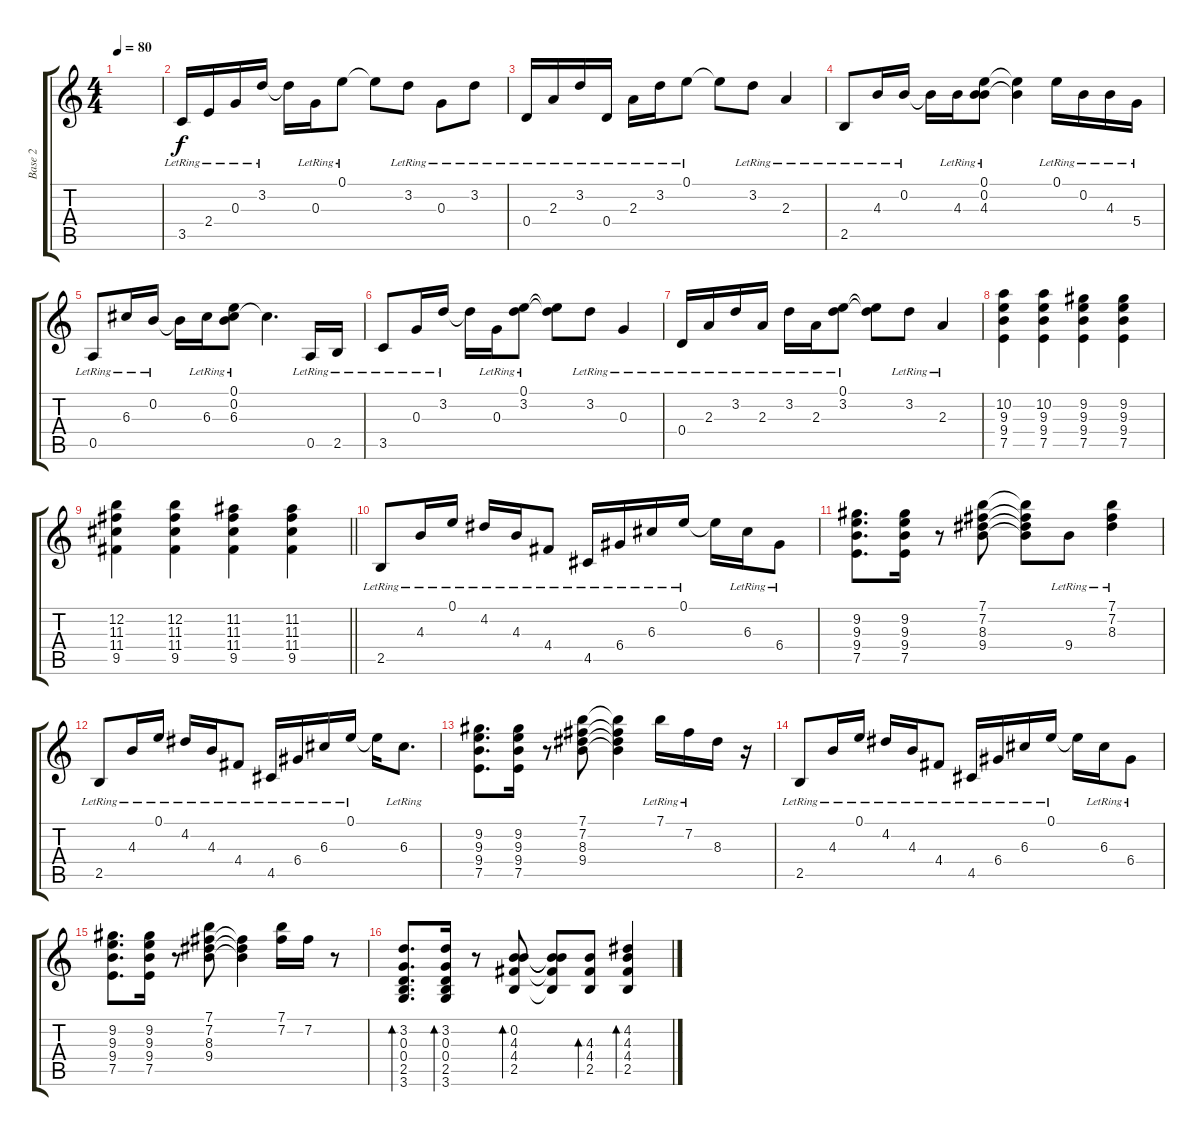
\track ("Base 2" "Base 2") {instrument electricguitarclean}
\staff {score tabs}
\tuning (E4 B3 G3 D3 A2 E2) {hide}
\ts (4 4)
\tempo 80
\clef g2
\ks c
|
3.5{lr}.16 2.4{lr}.16 0.3{lr}.16 3.2{lr}.16 3.2{t}.16 0.3{lr}.16 0.1{lr}.8 0.1{t}.8 3.2{lr}.8 0.3{lr}.8 3.2{lr}.8 |
0.4{lr}.16 2.3{lr}.16 3.2{lr}.16 0.4{lr}.16 2.3{lr}.16 3.2{lr}.16 0.1{lr}.8 0.1{t}.8 3.2{lr}.8 2.3{lr}.4 |
2.5{lr}.8 4.3{lr}.16 0.2{lr}.16 0.2{t}.16 4.3{lr}.16 (0.1{lr} 0.2{lr} 4.3{lr}).8 (0.1{t} 0.2{t}).4 0.1{lr}.16 0.2{lr}.16 4.3{lr}.16 5.4{lr}.16 |
0.5{lr}.8 6.3{lr}.16 0.2{lr}.16 0.2{t}.16 6.3{lr}.16 (0.1{lr} 0.2{lr} 6.3{lr}).8 6.3{t}.4{d} 0.5{lr}.16 2.5{lr}.16 |
3.5{lr}.8 0.3{lr}.16 3.2{lr}.16 3.2{t}.16 0.3{lr}.16 (0.1{lr} 3.2{lr}).8 (0.1{t} 3.2{t}).8 3.2{lr}.8 0.3{lr}.4 |
0.4{lr}.16 2.3{lr}.16 3.2{lr}.16 2.3{lr}.16 3.2{lr}.16 2.3{lr}.16 (0.1{lr} 3.2{lr}).8 (0.1{t} 3.2{t}).8 3.2{lr}.8 2.3{lr}.4 |
(10.2 9.3 9.4 7.5).4 (10.2 9.3 9.4 7.5).4 (9.2 9.3 9.4 7.5).4 (9.2 9.3 9.4 7.5).4 |
\barLineRight lightlight
(12.2 11.3 11.4 9.5).4 (12.2 11.3 11.4 9.5).4 (11.2 11.3 11.4 9.5).4 (11.2 11.3 11.4 9.5).4 |
2.5{lr}.8 4.3{lr}.16 0.1{lr}.16 4.2{lr}.16 4.3{lr}.16 4.4{lr}.8 4.5{lr}.16 6.4{lr}.16 6.3{lr}.16 0.1{lr}.16 0.1{t}.16 6.3{lr}.16 6.4{lr}.8 |
(9.2 9.3 9.4 7.5).8{d} (9.2 9.3 9.4 7.5).16 r.8 (7.1 7.2 8.3 9.4).8 (7.1{t} 7.2{t} 8.3{t} 9.4{t}).8 9.4{lr}.8 (7.1{lr} 7.2{lr} 8.3{lr}).4 |
2.5{lr}.8 4.3{lr}.16 0.1{lr}.16 4.2{lr}.16 4.3{lr}.16 4.4{lr}.8 4.5{lr}.16 6.4{lr}.16 6.3{lr}.16 0.1{lr}.16 0.1{t}.16 6.3{lr}.8{d} |
(9.2 9.3 9.4 7.5).8{d} (9.2 9.3 9.4 7.5).16 r.8 (7.1 7.2 8.3 9.4).8 (7.1{t} 7.2{t} 8.3{t} 9.4{t}).4 7.1{lr}.16 7.2{lr}.16 8.3.16 r.16 |
2.5{lr}.8 4.3{lr}.16 0.1{lr}.16 4.2{lr}.16 4.3{lr}.16 4.4{lr}.8 4.5{lr}.16 6.4{lr}.16 6.3{lr}.16 0.1{lr}.16 0.1{t}.16 6.3{lr}.16 6.4{lr}.8 |
(9.2 9.3 9.4 7.5).8{d} (9.2 9.3 9.4 7.5).16 r.8 (7.1 7.2 8.3 9.4).8 (7.2{t} 8.3{t} 9.4{t}).4 (7.1 7.2).16 7.2.16 r.8 |
(3.2 0.3 0.4 2.5 3.6).8{d bd 30} (3.2 0.3 0.4 2.5 3.6).16{bd 30} r.8 (0.2 4.3 4.4 2.5).8{bd 30} (0.2{t} 4.3{t} 4.4{t} 2.5{t}).8 (4.3 4.4 2.5).8{bd 30} (4.2 4.3 4.4 2.5).4{bd 30}
